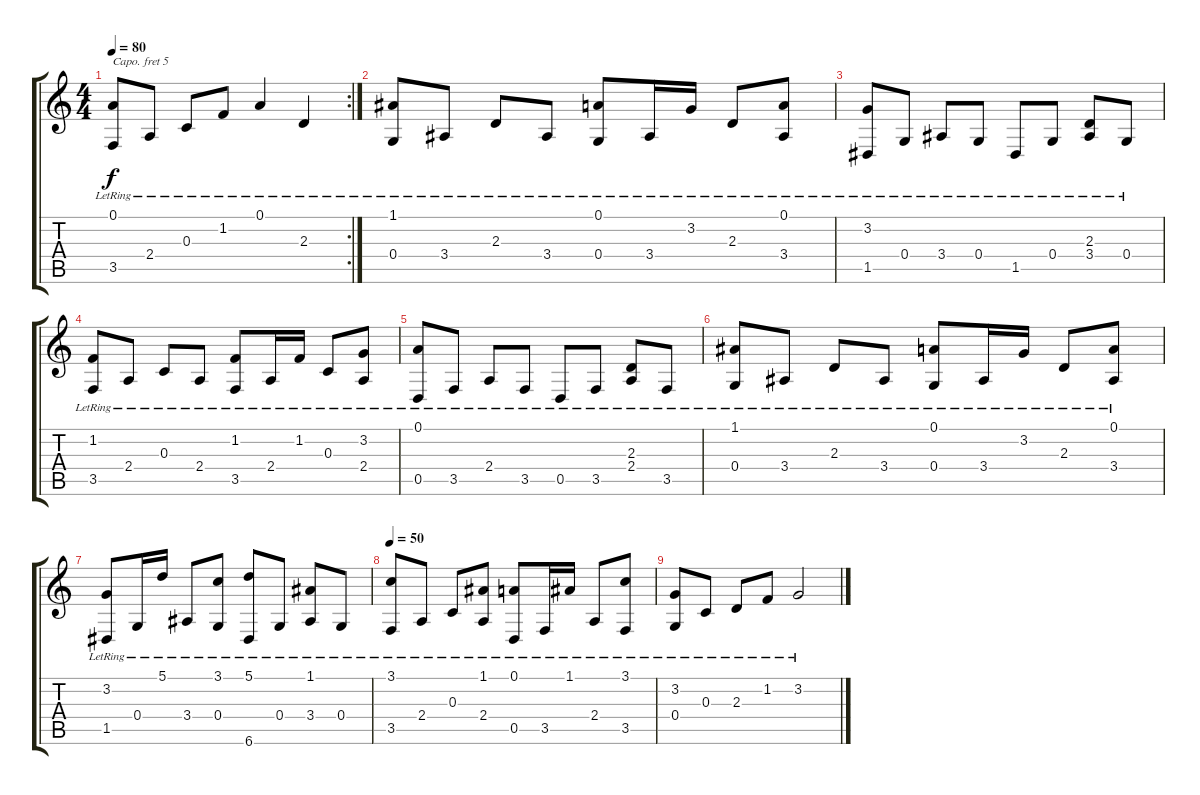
\track "" {instrument acousticgrandpiano}
\staff {score tabs}
\capo 5
\tuning (E4 B3 G3 D3 A2 E2) {hide}
\rc 2
\ts (4 4)
\tempo 80
\clef g2
\ks c
(0.1{lr} 3.5{lr}).8{dy f} 2.4{lr}.8 0.3{lr}.8 1.2{lr}.8 0.1{lr}.4 2.3{lr}.4 |
(1.1{lr} 0.4{lr}).8 3.4{lr}.8 2.3{lr}.8 3.4{lr}.8 (0.1{lr} 0.4{lr}).8 3.4{lr}.16 3.2{lr}.16 2.3{lr}.8 (0.1{lr} 3.4{lr}).8 |
(3.2{lr} 1.5{lr}).8 0.4{lr}.8 3.4{lr}.8 0.4{lr}.8 1.5{lr}.8 0.4{lr}.8 (2.3{lr} 3.4{lr}).8 0.4{lr}.8 |
(1.2{lr} 3.5{lr}).8 2.4{lr}.8 0.3{lr}.8 2.4{lr}.8 (1.2{lr} 3.5{lr}).8 2.4{lr}.16 1.2{lr}.16 0.3{lr}.8 (3.2{lr} 2.4{lr}).8 |
(0.1{lr} 0.5{lr}).8 3.5{lr}.8 2.4{lr}.8 3.5{lr}.8 0.5{lr}.8 3.5{lr}.8 (2.3{lr} 2.4{lr}).8 3.5{lr}.8 |
(1.1{lr} 0.4{lr}).8 3.4{lr}.8 2.3{lr}.8 3.4{lr}.8 (0.1{lr} 0.4{lr}).8 3.4{lr}.16 3.2{lr}.16 2.3{lr}.8 (0.1{lr} 3.4{lr}).8 |
(3.2{lr} 1.5{lr}).8 0.4{lr}.16 5.1{lr}.16 3.4{lr}.8 (3.1{lr} 0.4{lr}).8 (5.1{lr} 6.6{lr}).8 0.4{lr}.8 (1.1{lr} 3.4{lr}).8 0.4{lr}.8 |
\tempo 50
(3.1{lr} 3.5{lr}).8 2.4{lr}.8 0.3{lr}.8 (1.1{lr} 2.4{lr}).8 (0.1{lr} 0.5{lr}).8 3.5{lr}.16 1.1{lr}.16 2.4{lr}.8 (3.1{lr} 3.5{lr}).8 |
(3.2{lr} 0.4{lr}).8 0.3{lr}.8 2.3{lr}.8 1.2{lr}.8 3.2{lr}.2
